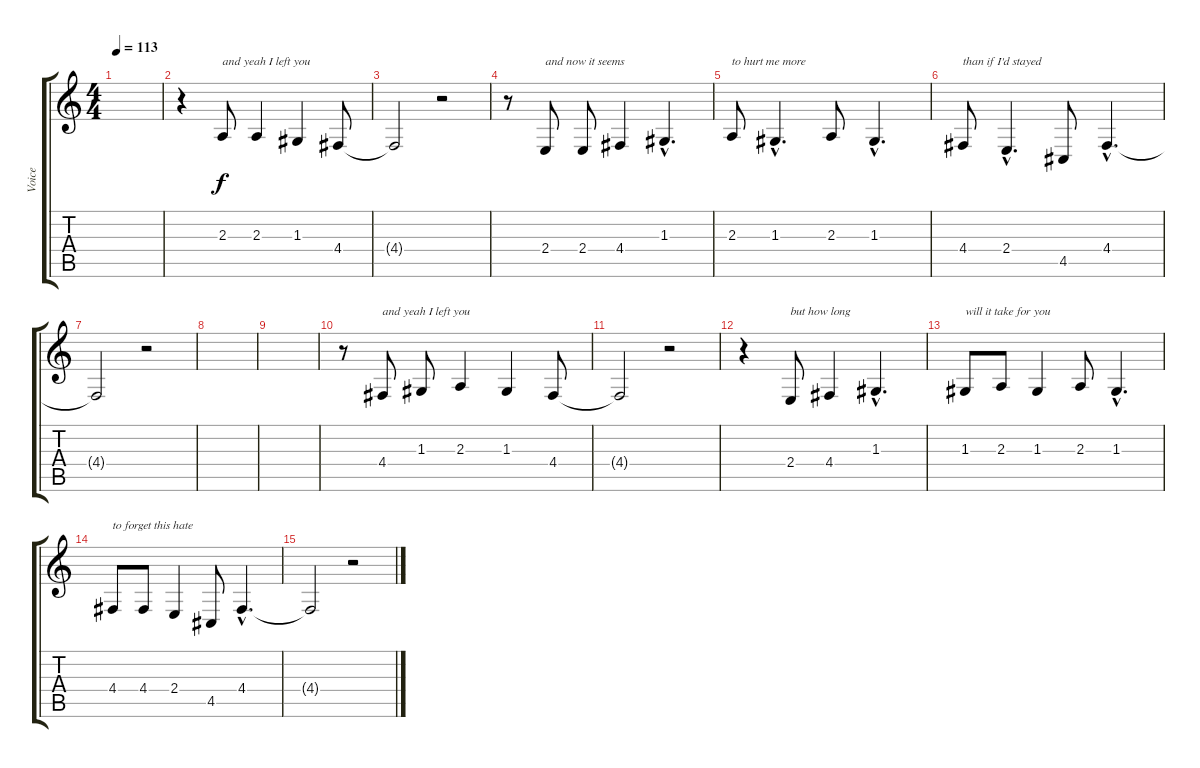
\track ("Voice" "Voice") {instrument flute}
\staff {score tabs}
\tuning (E4 B3 G3 D3 A2 E2) {hide}
\ts (4 4)
\tempo 113
\clef g2
\ks c
|
r.4 2.3.8{txt "and yeah I left you"} 2.3.4 1.3.4 4.4.8 |
4.4{t}.2 r.2 |
r.8 2.4.8{txt "and now it seems"} 2.4.8 4.4.4 1.3{hac}.4{d} |
2.3.8{txt "to hurt me more"} 1.3{hac}.4{d} 2.3.8 1.3{hac}.4{d} |
4.4.8{txt "than if I'd stayed"} 2.4{hac}.4{d} 4.5.8 4.4{hac}.4{d} |
4.4{t}.2 r.2 |
|
|
r.8 4.4.8{txt "and yeah I left you"} 1.3.8 2.3.4 1.3.4 4.4.8 |
4.4{t}.2 r.2 |
r.4 2.4.8{txt "but how long"} 4.4.4 1.3{hac}.4{d} |
1.3.8{txt "will it take for you"} 2.3.8 1.3.4 2.3.8 1.3{hac}.4{d} |
4.4.8{txt "to forget this hate"} 4.4.8 2.4.4 4.5.8 4.4{hac}.4{d} |
4.4{t}.2 r.2
